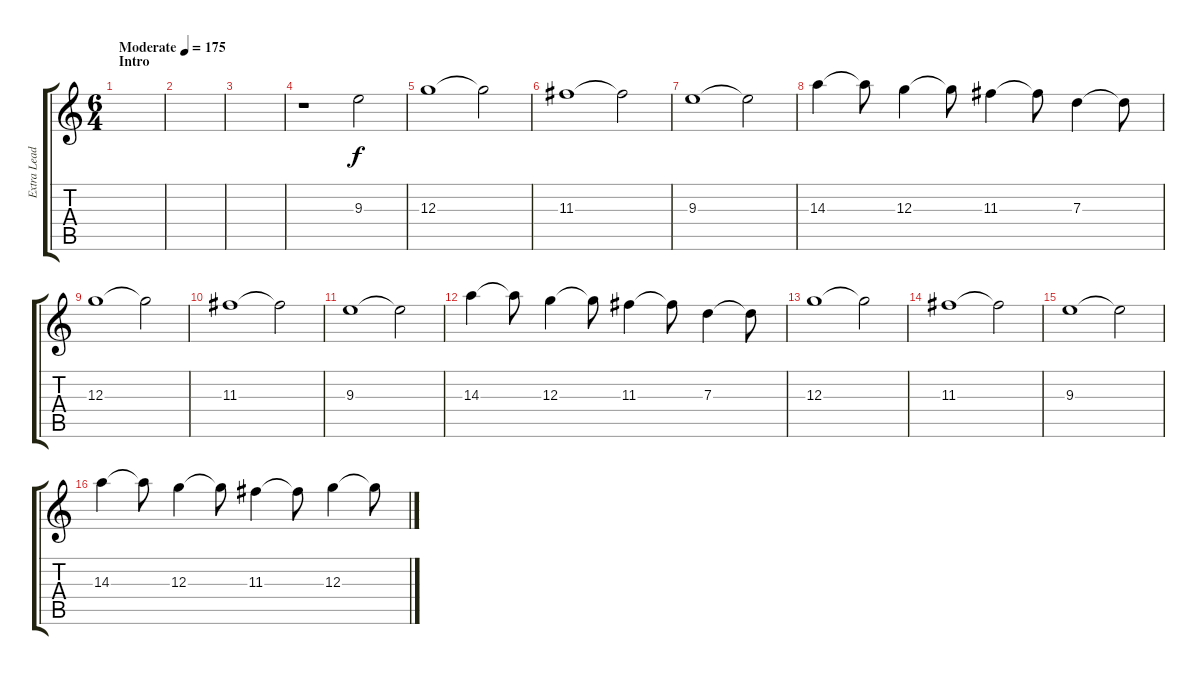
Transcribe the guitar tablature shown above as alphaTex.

\track ("Extra Lead Guitar" "Extra Lead") {instrument overdrivenguitar}
\staff {score tabs}
\tuning (E4 B3 G3 D3 A2 E2) {hide}
\ts (6 4)
\section ("" "Intro")
\tempo (175 "Moderate")
\clef g2
\ks c
|
|
|
r.1 9.3.2 |
12.3.1 12.3{t}.2 |
11.3.1 11.3{t}.2 |
9.3.1 9.3{t}.2 |
14.3.4 14.3{t}.8 12.3.4 12.3{t}.8 11.3.4 11.3{t}.8 7.3.4 7.3{t}.8 |
12.3.1 12.3{t}.2 |
11.3.1 11.3{t}.2 |
9.3.1 9.3{t}.2 |
14.3.4 14.3{t}.8 12.3.4 12.3{t}.8 11.3.4 11.3{t}.8 7.3.4 7.3{t}.8 |
12.3.1 12.3{t}.2 |
11.3.1 11.3{t}.2 |
9.3.1 9.3{t}.2 |
14.3.4 14.3{t}.8 12.3.4 12.3{t}.8 11.3.4 11.3{t}.8 12.3.4 12.3{t}.8
